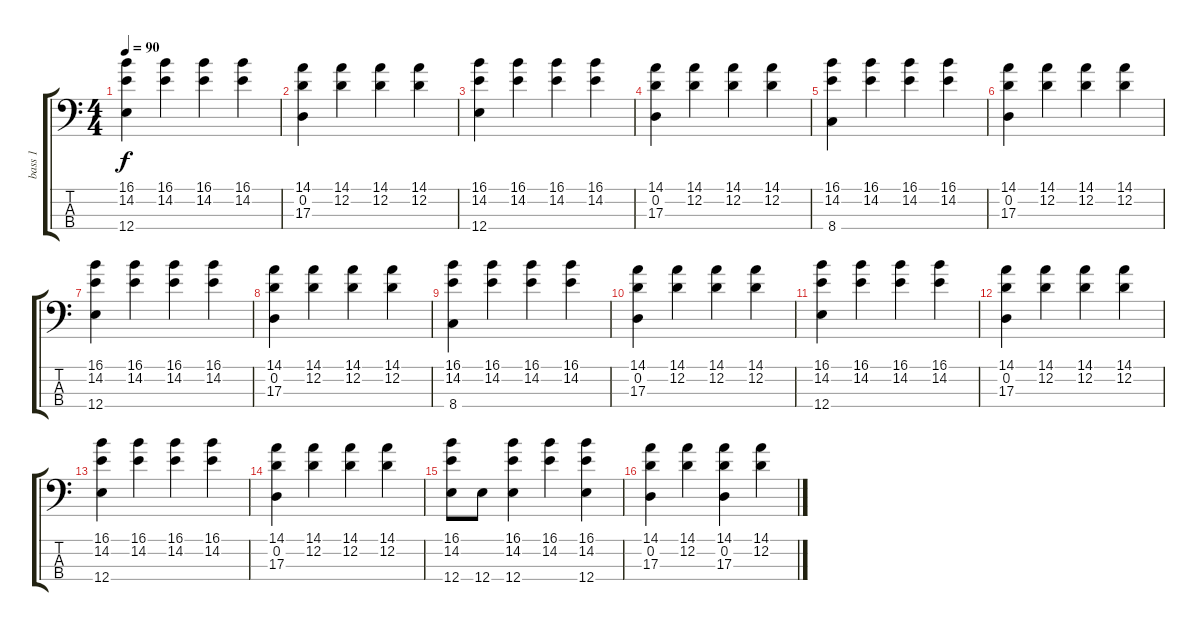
\track ("bass 1" "bass 1") {instrument fretlessbass}
\staff {score tabs}
\tuning (G2 D2 A1 E1) {hide}
\ts (4 4)
\tempo 90
\clef f4
\ks c
(16.1 14.2 12.4).4{dy f} (16.1 14.2).4 (16.1 14.2).4 (16.1 14.2).4 |
(14.1 0.2 17.3).4 (14.1 12.2).4 (14.1 12.2).4 (14.1 12.2).4 |
(16.1 14.2 12.4).4 (16.1 14.2).4 (16.1 14.2).4 (16.1 14.2).4 |
(14.1 0.2 17.3).4 (14.1 12.2).4 (14.1 12.2).4 (14.1 12.2).4 |
(16.1 14.2 8.4).4 (16.1 14.2).4 (16.1 14.2).4 (16.1 14.2).4 |
(14.1 0.2 17.3).4 (14.1 12.2).4 (14.1 12.2).4 (14.1 12.2).4 |
(16.1 14.2 12.4).4 (16.1 14.2).4 (16.1 14.2).4 (16.1 14.2).4 |
(14.1 0.2 17.3).4 (14.1 12.2).4 (14.1 12.2).4 (14.1 12.2).4 |
(16.1 14.2 8.4).4 (16.1 14.2).4 (16.1 14.2).4 (16.1 14.2).4 |
(14.1 0.2 17.3).4 (14.1 12.2).4 (14.1 12.2).4 (14.1 12.2).4 |
(16.1 14.2 12.4).4 (16.1 14.2).4 (16.1 14.2).4 (16.1 14.2).4 |
(14.1 0.2 17.3).4 (14.1 12.2).4 (14.1 12.2).4 (14.1 12.2).4 |
(16.1 14.2 12.4).4 (16.1 14.2).4 (16.1 14.2).4 (16.1 14.2).4 |
(14.1 0.2 17.3).4 (14.1 12.2).4 (14.1 12.2).4 (14.1 12.2).4 |
(16.1 14.2 12.4).8 12.4.8 (16.1 14.2 12.4).4 (16.1 14.2).4 (16.1 14.2 12.4).4 |
(14.1 0.2 17.3).4 (14.1 12.2).4 (14.1 0.2 17.3).4 (14.1 12.2).4
